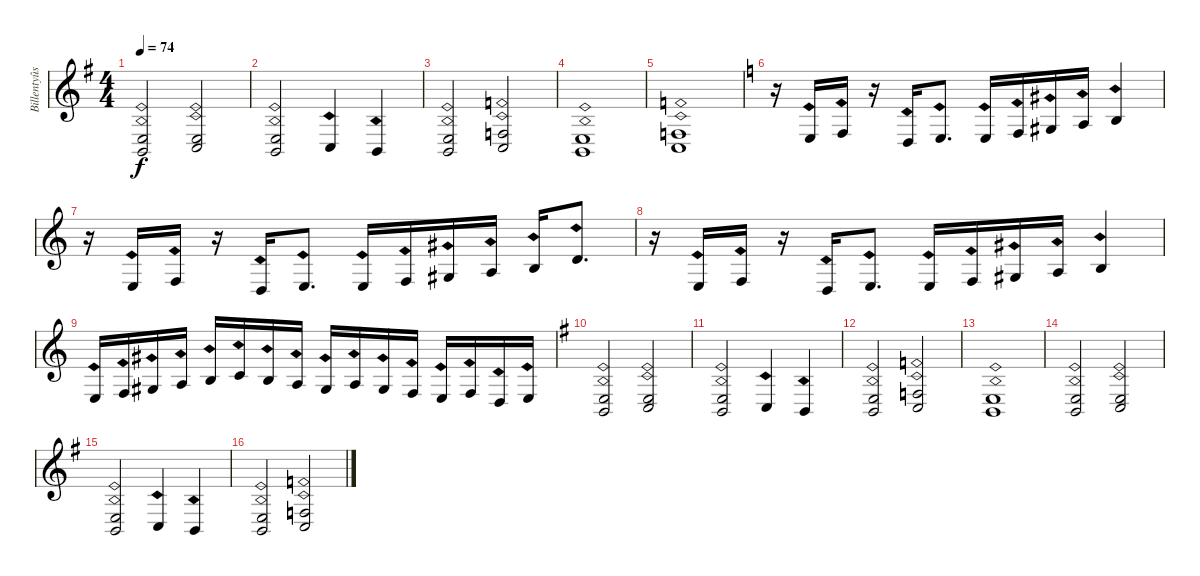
\track ("Billentyûs 1 (Paul Morris)" "Billentyûs") {instrument synthstrings1}
\staff {score}
\tuning (E4 B3 G3 D3 A2 E2) {hide}
\ts (4 4)
\tempo 74
\clef g2
\ks g
(2.4{ph 12} 2.5{ph 12}).2{dy f} (2.4{ph 12} 3.5{ph 12}).2 |
(2.4{ph 12} 2.5{ph 12}).2 3.5{ph 12}.4 2.5{ph 12}.4 |
(2.4{ph 12} 2.5{ph 12}).2 (3.4{ph 12} 3.5{ph 12}).2 |
(2.4{ph 12} 2.5{ph 12}).1 |
(3.4{ph 12} 3.5{ph 12}).1 |
\ks c
r.16 2.4{ph 12}.16 3.4{ph 12}.16 r.16 0.4{ph 12}.16 2.4{ph 12}.8{d} 2.4{ph 12}.16 3.4{ph 12}.16 1.3{ph 12}.16 2.3{ph 12}.16 0.2{ph 12}.4 |
r.16 2.4{ph 12}.16 3.4{ph 12}.16 r.16 0.4{ph 12}.16 2.4{ph 12}.8{d} 2.4{ph 12}.16 3.4{ph 12}.16 1.3{ph 12}.16 2.3{ph 12}.16 0.2{ph 12}.16 3.2{ph 12}.8{d} |
r.16 2.4{ph 12}.16 3.4{ph 12}.16 r.16 0.4{ph 12}.16 2.4{ph 12}.8{d} 2.4{ph 12}.16 3.4{ph 12}.16 1.3{ph 12}.16 2.3{ph 12}.16 0.2{ph 12}.4 |
2.4{ph 12}.16 3.4{ph 12}.16 1.3{ph 12}.16 2.3{ph 12}.16 0.2{ph 12}.16 1.2{ph 12}.16 0.2{ph 12}.16 2.3{ph 12}.16 1.3{ph 12}.16 2.3{ph 12}.16 1.3{ph 12}.16 3.4{ph 12}.16 2.4{ph 12}.16 3.4{ph 12}.16 0.4{ph 12}.16 2.4{ph 12}.16 |
\ks g
(2.4{ph 12} 2.5{ph 12}).2 (2.4{ph 12} 3.5{ph 12}).2 |
(2.4{ph 12} 2.5{ph 12}).2 3.5{ph 12}.4 2.5{ph 12}.4 |
(2.4{ph 12} 2.5{ph 12}).2 (3.4{ph 12} 3.5{ph 12}).2 |
(2.4{ph 12} 2.5{ph 12}).1 |
(2.4{ph 12} 2.5{ph 12}).2 (2.4{ph 12} 3.5{ph 12}).2 |
(2.4{ph 12} 2.5{ph 12}).2 3.5{ph 12}.4 2.5{ph 12}.4 |
(2.4{ph 12} 2.5{ph 12}).2 (3.4{ph 12} 3.5{ph 12}).2
